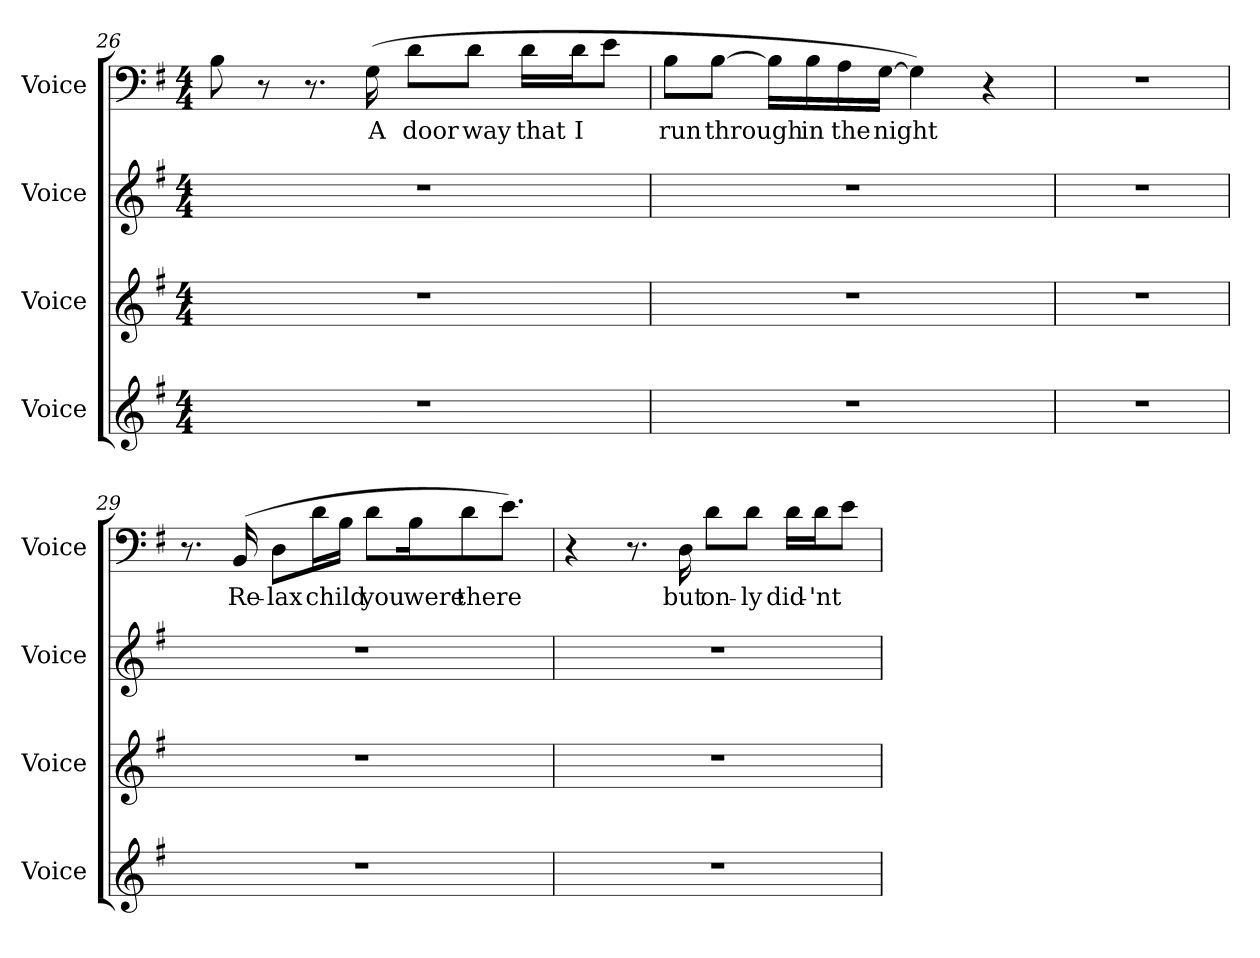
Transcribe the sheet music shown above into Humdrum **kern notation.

**kern	**kern	**kern	**kern	**text
*part4	*part3	*part2	*part1	*part1
*staff4	*staff3	*staff2	*staff1	*staff1
*I"Voice	*I"Voice	*I"Voice	*I"Voice	*
*I'Voice	*I'Voice	*I'Voice	*I'Voice	*
*clefG2	*clefG2	*clefG2	*clefF4	*
*k[f#]	*k[f#]	*k[f#]	*k[f#]	*
*G:	*G:	*G:	*G:	*
*M4/4	*M4/4	*M4/4	*M4/4	*
=26	=26	=26	=26	=26
1r	1r	1r	8Bi\	.
.	.	.	8r	.
.	.	.	8.r	.
!	!	!	!	!LO:LY:b:color=#000000
.	.	.	(16Gi\	A
!	!	!	!	!LO:LY:b:color=#000000
.	.	.	8di\L	door
!	!	!	!	!LO:LY:b:color=#000000
.	.	.	8di\J	way
!	!	!	!	!LO:LY:b:color=#000000
.	.	.	16di\LL	that
!	!	!	!	!LO:LY:b:color=#000000
.	.	.	16di\J	I
.	.	.	8ei\J	.
=27	=27	=27	=27	=27
!	!	!	!	!LO:LY:b:color=#000000
1r	1r	1r	8Bi\L	run
!	!	!	!	!LO:LY:b:color=#000000
.	.	.	[8Bi\J	through
.	.	.	16Bi\LL]	.
!	!	!	!	!LO:LY:b:color=#000000
.	.	.	16Bi\	in
!	!	!	!	!LO:LY:b:color=#000000
.	.	.	16Ai\	the
!	!	!	!	!LO:LY:b:color=#000000
.	.	.	[16Gi\JJ	night
.	.	.	4Gi\])	.
.	.	.	4r	.
!!LO:LB:g=z
=28	=28	=28	=28	=28
1r	1r	1r	1r	.
=29	=29	=29	=29	=29
1r	1r	1r	8.r	.
!	!	!	!	!LO:LY:b:color=#000000
.	.	.	(16BBi/	Re-
!	!	!	!	!LO:LY:b:color=#000000
.	.	.	8Di\L	-lax
!	!	!	!	!LO:LY:b:color=#000000
.	.	.	16di\L	child
.	.	.	16Bi\JJ	.
!	!	!	!	!LO:LY:b:color=#000000
.	.	.	8di\L	you
!	!	!	!	!LO:LY:b:color=#000000
.	.	.	16Bi\k	were
!	!	!	!	!LO:LY:b:color=#000000
.	.	.	8di\	there
.	.	.	8.ei\J)	.
=30	=30	=30	=30	=30
1r	1r	1r	4r	.
.	.	.	8.r	.
!	!	!	!	!LO:LY:b:color=#000000
.	.	.	16Di\	but
!	!	!	!	!LO:LY:b:color=#000000
.	.	.	8di\L	on-
!	!	!	!	!LO:LY:b:color=#000000
.	.	.	8di\J	-ly
!	!	!	!	!LO:LY:b:color=#000000
.	.	.	16di\LL	did-
!	!	!	!	!LO:LY:b:color=#000000
.	.	.	16di\J	-'nt
.	.	.	8ei\J	.
=	=	=	=	=
*-	*-	*-	*-	*-
